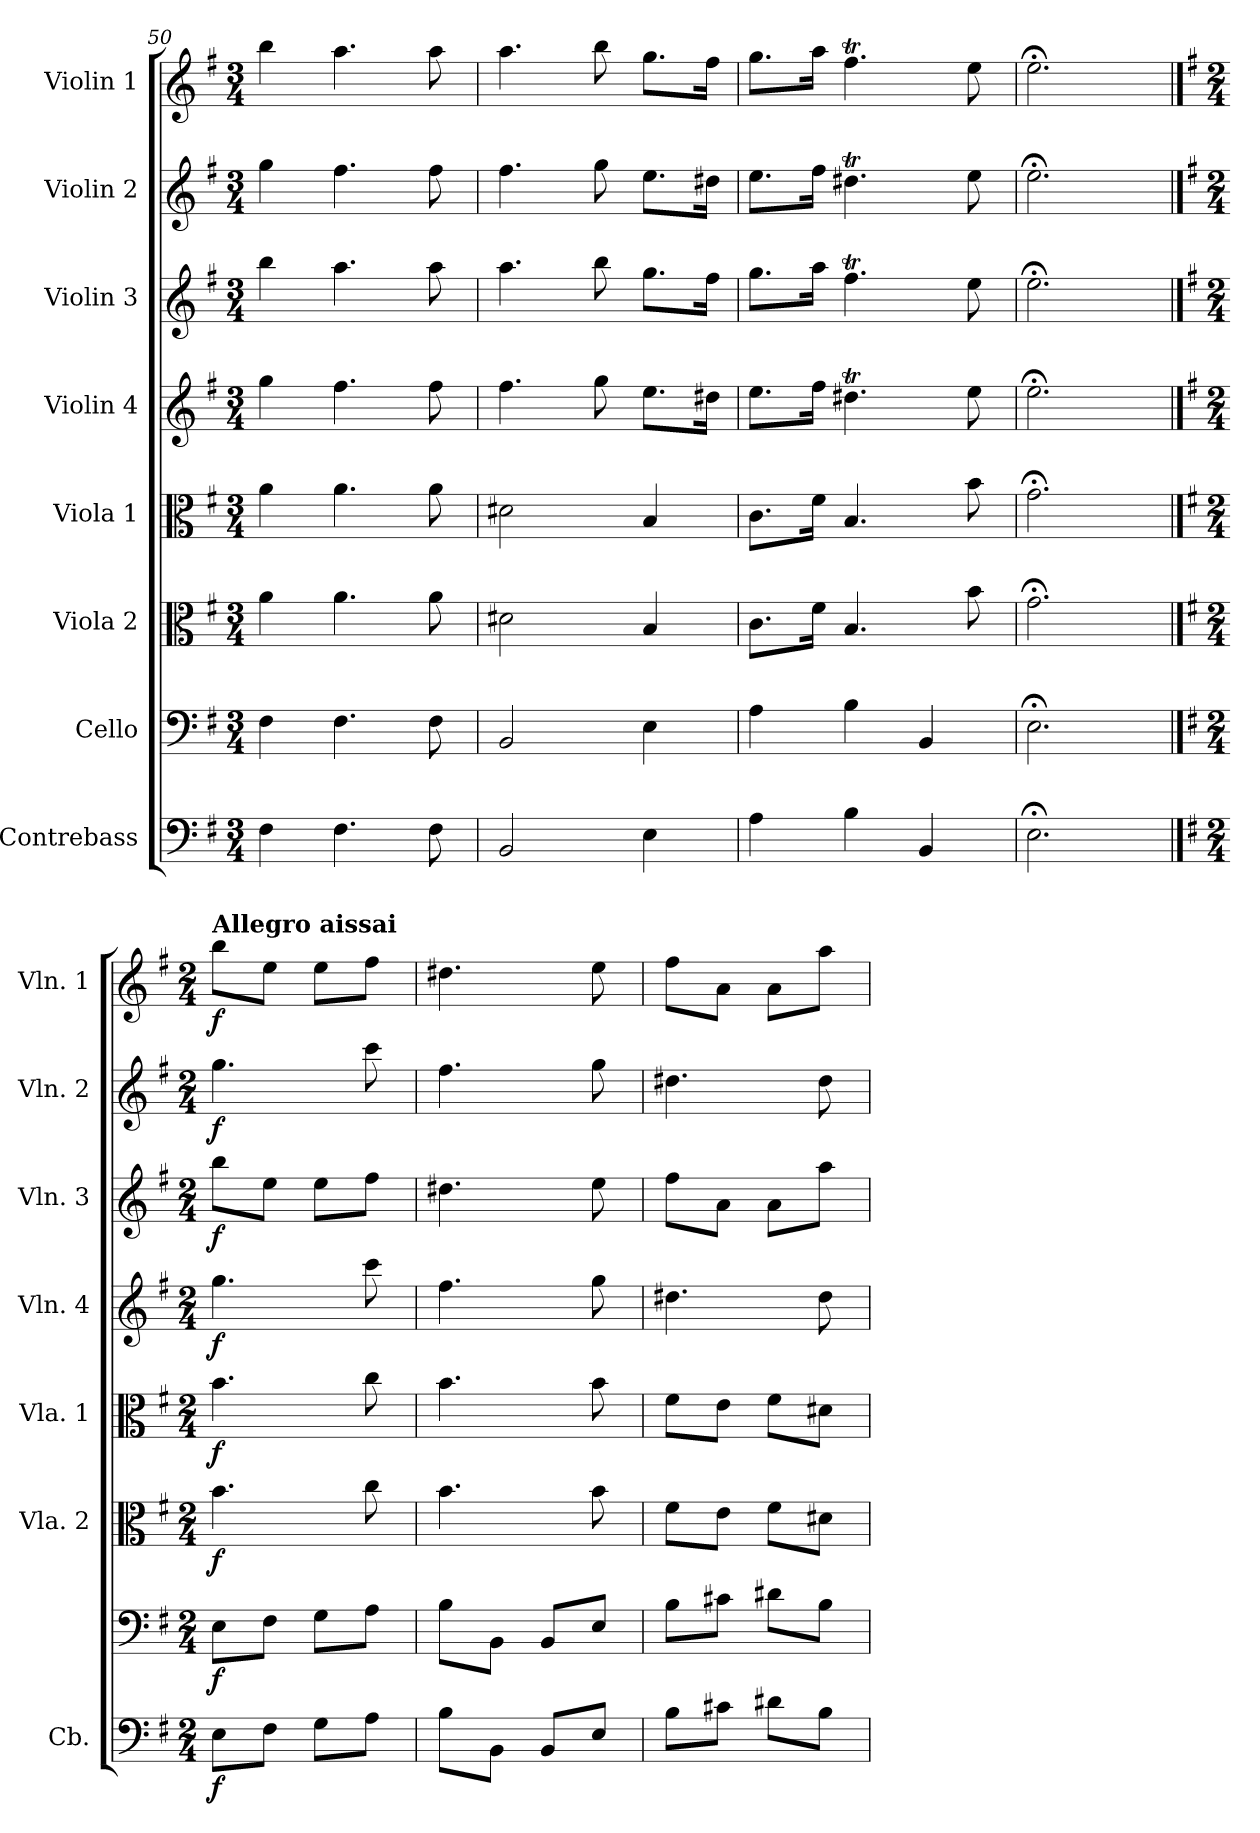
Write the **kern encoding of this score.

**kern	**dynam	**kern	**dynam	**kern	**dynam	**kern	**dynam	**kern	**dynam	**kern	**dynam	**kern	**dynam	**kern	**dynam
*part8	*part8	*part7	*part7	*part6	*part6	*part5	*part5	*part4	*part4	*part3	*part3	*part2	*part2	*part1	*part1
*staff8	*staff8	*staff7	*staff7	*staff6	*staff6	*staff5	*staff5	*staff4	*staff4	*staff3	*staff3	*staff2	*staff2	*staff1	*staff1
*I"Contrebass	*	*I"Cello	*	*I"Viola 2	*	*I"Viola 1	*	*I"Violin 4	*	*I"Violin 3	*	*I"Violin 2	*	*I"Violin 1	*
*I'Cb.	*	*	*	*I'Vla. 2	*	*I'Vla. 1	*	*I'Vln. 4	*	*I'Vln. 3	*	*I'Vln. 2	*	*I'Vln. 1	*
*clefF4	*	*clefF4	*	*clefC3	*	*clefC3	*	*clefG2	*	*clefG2	*	*clefG2	*	*clefG2	*
*ITrd7c12	*	*	*	*	*	*	*	*	*	*	*	*	*	*	*
*k[f#]	*	*k[f#]	*	*k[f#]	*	*k[f#]	*	*k[f#]	*	*k[f#]	*	*k[f#]	*	*k[f#]	*
*M3/4	*	*M3/4	*	*M3/4	*	*M3/4	*	*M3/4	*	*M3/4	*	*M3/4	*	*M3/4	*
=50	=50	=50	=50	=50	=50	=50	=50	=50	=50	=50	=50	=50	=50	=50	=50
4FF#\	.	4F#\	.	4a\	.	4a\	.	4gg\	.	4bb\	.	4gg\	.	4bb\	.
4.FF#\	.	4.F#\	.	4.a\	.	4.a\	.	4.ff#\	.	4.aa\	.	4.ff#\	.	4.aa\	.
8FF#\	.	8F#\	.	8a\	.	8a\	.	8ff#\	.	8aa\	.	8ff#\	.	8aa\	.
=51	=51	=51	=51	=51	=51	=51	=51	=51	=51	=51	=51	=51	=51	=51	=51
2BBB/	.	2BB/	.	2d#X\	.	2d#X\	.	4.ff#\	.	4.aa\	.	4.ff#\	.	4.aa\	.
.	.	.	.	.	.	.	.	8gg\	.	8bb\	.	8gg\	.	8bb\	.
4EE\	.	4E\	.	4B/	.	4B/	.	8.ee\L	.	8.gg\L	.	8.ee\L	.	8.gg\L	.
.	.	.	.	.	.	.	.	16dd#X\Jk	.	16ff#\Jk	.	16dd#X\Jk	.	16ff#\Jk	.
=52	=52	=52	=52	=52	=52	=52	=52	=52	=52	=52	=52	=52	=52	=52	=52
4AA\	.	4A\	.	8.c\L	.	8.c\L	.	8.ee\L	.	8.gg\L	.	8.ee\L	.	8.gg\L	.
.	.	.	.	16f#\Jk	.	16f#\Jk	.	16ff#\Jk	.	16aa\Jk	.	16ff#\Jk	.	16aa\Jk	.
4BB\	.	4B\	.	4.B/	.	4.B/	.	4.dd#Xt\	.	4.ff#t\	.	4.dd#Xt\	.	4.ff#t\	.
4BBB/	.	4BB/	.	.	.	.	.	.	.	.	.	.	.	.	.
.	.	.	.	8b\	.	8b\	.	8ee\	.	8ee\	.	8ee\	.	8ee\	.
=53	=53	=53	=53	=53	=53	=53	=53	=53	=53	=53	=53	=53	=53	=53	=53
2.EE;<\	.	2.E;<\	.	2.g;<\	.	2.g;<\	.	2.ee;<\	.	2.ee;<\	.	2.ee;<\	.	2.ee;<\	.
==54	==54	==54	==54	==54	==54	==54	==54	==54	==54	==54	==54	==54	==54	==54	==54
*k[f#]	*	*k[f#]	*	*k[f#]	*	*k[f#]	*	*k[f#]	*	*k[f#]	*	*k[f#]	*	*k[f#]	*
*M2/4	*	*M2/4	*	*M2/4	*	*M2/4	*	*M2/4	*	*M2/4	*	*M2/4	*	*M2/4	*
!	!	!	!	!	!	!	!	!	!	!	!	!	!	!LO:TX:a:B:t=Allegro aissai	!
!	!LO:DY:b	!	!LO:DY:b	!	!LO:DY:b	!	!LO:DY:b	!	!LO:DY:b	!	!LO:DY:b	!	!LO:DY:b	!	!LO:DY:b
8EE\L	f	8E\L	f	4.b\	f	4.b\	f	4.gg\	f	8bb\L	f	4.gg\	f	8bb\L	f
8FF#\J	.	8F#\J	.	.	.	.	.	.	.	8ee\J	.	.	.	8ee\J	.
8GG\L	.	8G\L	.	.	.	.	.	.	.	8ee\L	.	.	.	8ee\L	.
8AA\J	.	8A\J	.	8cc\	.	8cc\	.	8ccc\	.	8ff#\J	.	8ccc\	.	8ff#\J	.
!!LO:PB:g=z
=55	=55	=55	=55	=55	=55	=55	=55	=55	=55	=55	=55	=55	=55	=55	=55
8BB\L	.	8B\L	.	4.b\	.	4.b\	.	4.ff#\	.	4.dd#X\	.	4.ff#\	.	4.dd#X\	.
8BBB\J	.	8BB\J	.	.	.	.	.	.	.	.	.	.	.	.	.
8BBB/L	.	8BB/L	.	.	.	.	.	.	.	.	.	.	.	.	.
8EE/J	.	8E/J	.	8b\	.	8b\	.	8gg\	.	8ee\	.	8gg\	.	8ee\	.
=56	=56	=56	=56	=56	=56	=56	=56	=56	=56	=56	=56	=56	=56	=56	=56
8BB\L	.	8B\L	.	8f#\L	.	8f#\L	.	4.dd#X\	.	8ff#\L	.	4.dd#X\	.	8ff#\L	.
8C#X\J	.	8c#X\J	.	8e\J	.	8e\J	.	.	.	8a\J	.	.	.	8a\J	.
8D#X\L	.	8d#X\L	.	8f#\L	.	8f#\L	.	.	.	8a\L	.	.	.	8a\L	.
8BB\J	.	8B\J	.	8d#X\J	.	8d#X\J	.	8dd#\	.	8aa\J	.	8dd#\	.	8aa\J	.
=	=	=	=	=	=	=	=	=	=	=	=	=	=	=	=
*-	*-	*-	*-	*-	*-	*-	*-	*-	*-	*-	*-	*-	*-	*-	*-
